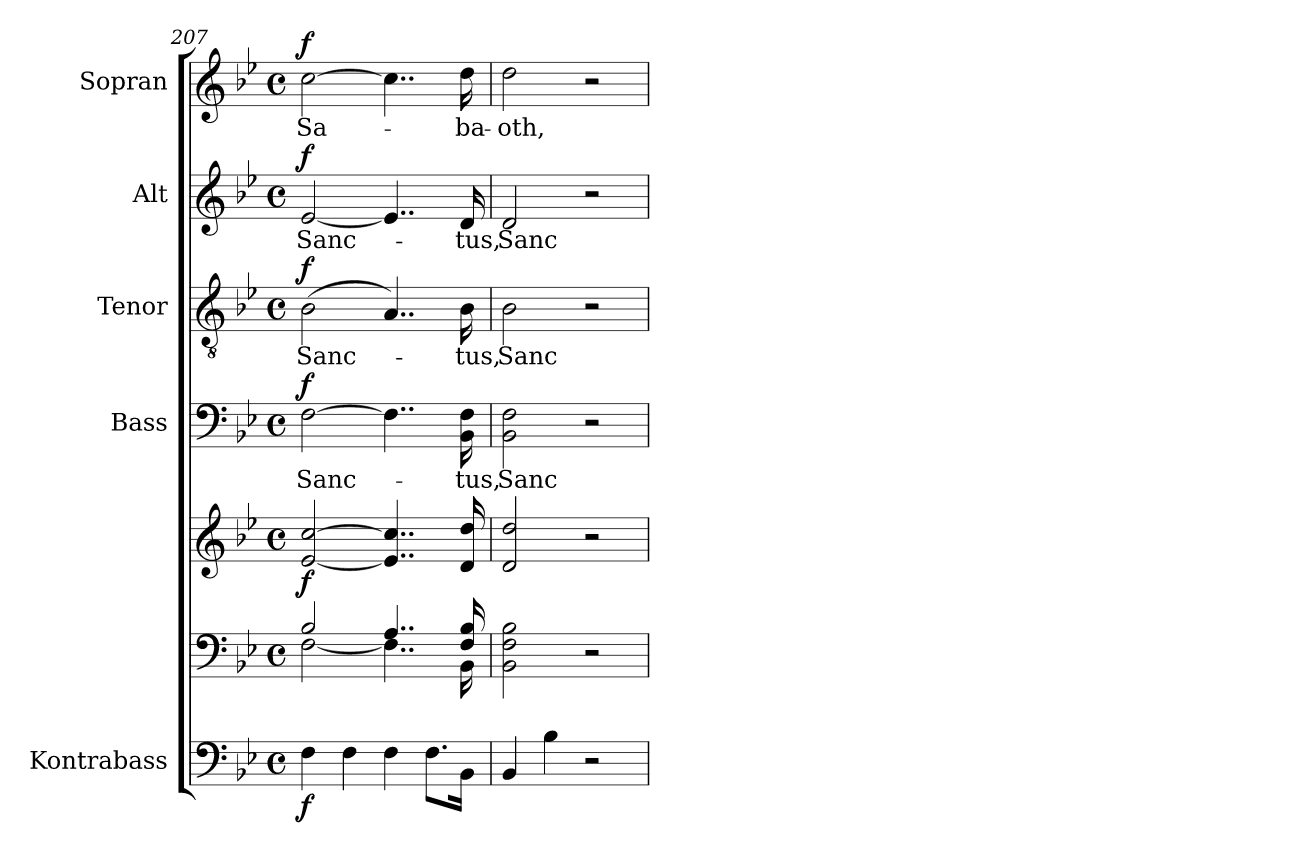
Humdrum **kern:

**kern	**dynam	**kern	**kern	**dynam	**kern	**text	**dynam	**kern	**text	**dynam	**kern	**text	**dynam	**kern	**text	**dynam
*part6	*part6	*part5	*part5	*part5	*part4	*part4	*part4	*part3	*part3	*part3	*part2	*part2	*part2	*part1	*part1	*part1
*staff7	*staff7	*staff6	*staff5	*staff5/6	*staff4	*staff4	*staff4	*staff3	*staff3	*staff3	*staff2	*staff2	*staff2	*staff1	*staff1	*staff1
*I"Kontrabass	*	*	*	*	*I"Bass	*	*	*I"Tenor	*	*	*I"Alt	*	*	*I"Sopran	*	*
*I'Kb.	*	*	*	*	*I'B.	*	*	*I'T.	*	*	*I'A.	*	*	*I'S.	*	*
*clefF4	*	*clefF4	*clefG2	*	*clefF4	*	*	*clefGv2	*	*	*clefG2	*	*	*clefG2	*	*
*ITrd7c12	*	*	*	*	*	*	*	*	*	*	*	*	*	*	*	*
*k[b-e-]	*	*k[b-e-]	*k[b-e-]	*	*k[b-e-]	*	*	*k[b-e-]	*	*	*k[b-e-]	*	*	*k[b-e-]	*	*
*B-:	*	*B-:	*B-:	*	*B-:	*	*	*B-:	*	*	*B-:	*	*	*B-:	*	*
*M4/4	*	*M4/4	*M4/4	*	*M4/4	*	*	*M4/4	*	*	*M4/4	*	*	*M4/4	*	*
*met(c)	*	*met(c)	*met(c)	*	*met(c)	*	*	*met(c)	*	*	*met(c)	*	*	*met(c)	*	*
=207	=207	=207	=207	=207	=207	=207	=207	=207	=207	=207	=207	=207	=207	=207	=207	=207
*	*	*^	*	*	*	*	*	*	*	*	*	*	*	*	*	*
!	!LO:DY:b	!	!	!	!LO:DY:b	!	!LO:LY:b	!LO:DY:a	!	!LO:LY:b	!LO:DY:a	!	!LO:LY:b	!LO:DY:a	!	!LO:LY:b	!LO:DY:a
4FF\	f	2B-/	[<2F\	[2e-/ [2cc/	f	[2F\	Sanc-	f	(>2B-\	Sanc-	f	[2e-/	Sanc-	f	[2cc\	Sa-	f
4FF\	.	.	.	.	.	.	.	.	.	.	.	.	.	.	.	.	.
4FF\	.	4..A/	4..F\]	4..e-/] 4..cc/]	.	4..F\]	.	.	4..A/)	.	.	4..e-/]	.	.	4..cc\]	.	.
8.FF\L	.	.	.	.	.	.	.	.	.	.	.	.	.	.	.	.	.
!	!	!	!	!	!	!	!LO:LY:b	!	!	!LO:LY:b	!	!	!LO:LY:b	!	!	!LO:LY:b	!
16BBB-\Jk	.	16F/ 16B-/	16BB-\	16d/ 16dd/	.	16BB-\ 16F\	-tus,	.	16B-\	-tus,	.	16d/	-tus,	.	16dd\	-ba-	.
=208	=208	=208	=208	=208	=208	=208	=208	=208	=208	=208	=208	=208	=208	=208	=208	=208	=208
!	!	!	!	!	!	!	!LO:LY:b	!	!	!LO:LY:b	!	!	!LO:LY:b	!	!	!LO:LY:b	!
*	*	*v	*v	*	*	*	*	*	*	*	*	*	*	*	*	*	*
4BBB-/	.	2BB-\ 2F\ 2B-\	2d/ 2dd/	.	2BB-\ 2F\	Sanc-	.	2B-\	Sanc-	.	2d/	Sanc-	.	2dd\	-oth,	.
4BB-\	.	.	.	.	.	.	.	.	.	.	.	.	.	.	.	.
2r	.	2r	2r	.	2r	.	.	2r	.	.	2r	.	.	2r	.	.
=	=	=	=	=	=	=	=	=	=	=	=	=	=	=	=	=
*-	*-	*-	*-	*-	*-	*-	*-	*-	*-	*-	*-	*-	*-	*-	*-	*-
